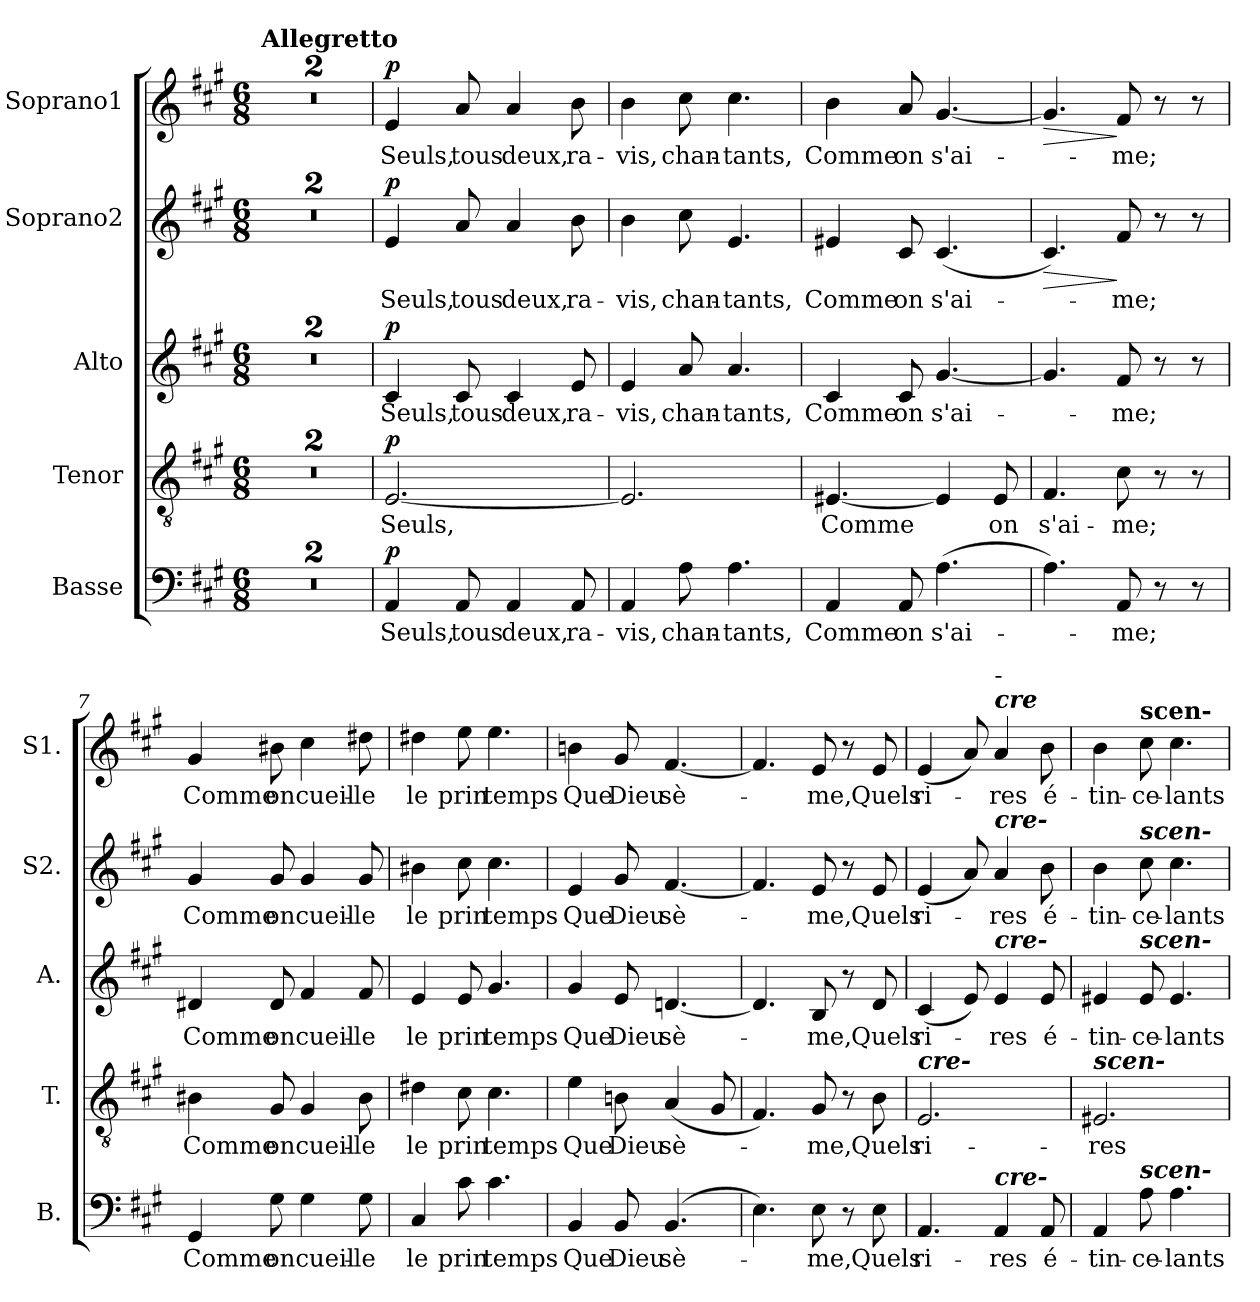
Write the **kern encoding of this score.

**kern	**text	**dynam	**kern	**text	**dynam	**kern	**text	**dynam	**kern	**text	**dynam	**kern	**text	**dynam
*part5	*part5	*part5	*part4	*part4	*part4	*part3	*part3	*part3	*part2	*part2	*part2	*part1	*part1	*part1
*staff5	*staff5	*staff5	*staff4	*staff4	*staff4	*staff3	*staff3	*staff3	*staff2	*staff2	*staff2	*staff1	*staff1	*staff1
*I"Basse	*	*	*I"Tenor	*	*	*I"Alto	*	*	*I"Soprano2	*	*	*I"Soprano1	*	*
*I'B.	*	*	*I'T.	*	*	*I'A.	*	*	*I'S2.	*	*	*I'S1.	*	*
*clefF4	*	*	*clefGv2	*	*	*clefG2	*	*	*clefG2	*	*	*clefG2	*	*
*k[f#c#g#]	*	*	*k[f#c#g#]	*	*	*k[f#c#g#]	*	*	*k[f#c#g#]	*	*	*k[f#c#g#]	*	*
*M6/8	*	*	*M6/8	*	*	*M6/8	*	*	*M6/8	*	*	*M6/8	*	*
*MM120	*	*	*MM120	*	*	*MM120	*	*	*MM120	*	*	*MM120	*	*
=1	=1	=1	=1	=1	=1	=1	=1	=1	=1	=1	=1	=1	=1	=1
!	!	!	!	!	!	!	!	!	!	!	!	!LO:TX:B:t=Allegretto	!	!
2.r	.	.	2.r	.	.	2.r	.	.	2.r	.	.	2.r	.	.
=2	=2	=2	=2	=2	=2	=2	=2	=2	=2	=2	=2	=2	=2	=2
2.r	.	.	2.r	.	.	2.r	.	.	2.r	.	.	2.r	.	.
=3	=3	=3	=3	=3	=3	=3	=3	=3	=3	=3	=3	=3	=3	=3
!	!LO:LY:b	!LO:DY:a	!	!LO:LY:b	!LO:DY:a	!	!LO:LY:b	!LO:DY:a	!	!LO:LY:b	!LO:DY:a	!	!LO:LY:b	!LO:DY:a
4AA/	Seuls,	p	[2.E/	Seuls,	p	4c#/	Seuls,	p	4e/	Seuls,	p	4e/	Seuls,	p
!	!LO:LY:b	!	!	!	!	!	!LO:LY:b	!	!	!LO:LY:b	!	!	!LO:LY:b	!
8AA/	tous	.	.	.	.	8c#/	tous	.	8a/	tous	.	8a/	tous	.
!	!LO:LY:b	!	!	!	!	!	!LO:LY:b	!	!	!LO:LY:b	!	!	!LO:LY:b	!
4AA/	deux,	.	.	.	.	4c#/	deux,	.	4a/	deux,	.	4a/	deux,	.
!	!LO:LY:b	!	!	!	!	!	!LO:LY:b	!	!	!LO:LY:b	!	!	!LO:LY:b	!
8AA/	ra-	.	.	.	.	8e/	ra-	.	8b\	ra-	.	8b\	ra-	.
=4	=4	=4	=4	=4	=4	=4	=4	=4	=4	=4	=4	=4	=4	=4
!	!LO:LY:b	!	!	!	!	!	!LO:LY:b	!	!	!LO:LY:b	!	!	!LO:LY:b	!
4AA/	-vis,	.	2.E/]	.	.	4e/	-vis,	.	4b\	-vis,	.	4b\	-vis,	.
!	!LO:LY:b	!	!	!	!	!	!LO:LY:b	!	!	!LO:LY:b	!	!	!LO:LY:b	!
8A\	chan-	.	.	.	.	8a/	chan-	.	8cc#\	chan-	.	8cc#\	chan-	.
!	!LO:LY:b	!	!	!	!	!	!LO:LY:b	!	!	!LO:LY:b	!	!	!LO:LY:b	!
4.A\	-tants,	.	.	.	.	4.a/	-tants,	.	4.e/	-tants,	.	4.cc#\	-tants,	.
=5	=5	=5	=5	=5	=5	=5	=5	=5	=5	=5	=5	=5	=5	=5
!	!LO:LY:b	!	!	!LO:LY:b	!	!	!LO:LY:b	!	!	!LO:LY:b	!	!	!LO:LY:b	!
4AA/	Comme	.	[4.E#X/	Comme	.	4c#/	Comme	.	4e#X/	Comme	.	4b\	Comme	.
!	!LO:LY:b	!	!	!	!	!	!LO:LY:b	!	!	!LO:LY:b	!	!	!LO:LY:b	!
8AA/	on	.	.	.	.	8c#/	on	.	8c#/	on	.	8a/	on	.
!	!LO:LY:b	!	!	!	!	!	!LO:LY:b	!	!	!LO:LY:b	!	!	!LO:LY:b	!
(4.A\	s'ai-	.	4E#/]	.	.	[4.g#/	s'ai-	.	(4.c#/	s'ai-	.	[4.g#/	s'ai-	.
!	!	!	!	!LO:LY:b	!	!	!	!	!	!	!	!	!	!
.	.	.	8E#/	on	.	.	.	.	.	.	.	.	.	.
=6	=6	=6	=6	=6	=6	=6	=6	=6	=6	=6	=6	=6	=6	=6
!	!	!	!	!LO:LY:b	!	!	!	!	!	!	!LO:HP:b	!	!	!LO:HP:b
4.A\)	.	.	4.F#/	s'ai-	.	4.g#/]	.	.	4.c#/)	.	>	4.g#/]	.	>
!	!LO:LY:b	!	!	!LO:LY:b	!	!	!LO:LY:b	!	!	!LO:LY:b	!	!	!LO:LY:b	!
8AA/	-me;	.	8c#\	-me;	.	8f#/	-me;	.	8f#/	-me;	]	8f#/	-me;	]
8r	.	.	8r	.	.	8r	.	.	8r	.	.	8r	.	.
8r	.	.	8r	.	.	8r	.	.	8r	.	.	8r	.	.
=7	=7	=7	=7	=7	=7	=7	=7	=7	=7	=7	=7	=7	=7	=7
!	!LO:LY:b	!	!	!LO:LY:b	!	!	!LO:LY:b	!	!	!LO:LY:b	!	!	!LO:LY:b	!
4GG#/	Comme	.	4B#X\	Comme	.	4d#X/	Comme	.	4g#/	Comme	.	4g#/	Comme	.
!	!LO:LY:b	!	!	!LO:LY:b	!	!	!LO:LY:b	!	!	!LO:LY:b	!	!	!LO:LY:b	!
8G#\	on	.	8G#/	on	.	8d#/	on	.	8g#/	on	.	8b#X\	on	.
!	!LO:LY:b	!	!	!LO:LY:b	!	!	!LO:LY:b	!	!	!LO:LY:b	!	!	!LO:LY:b	!
4G#\	cueil-	.	4G#/	cueil-	.	4f#/	cueil-	.	4g#/	cueil-	.	4cc#\	cueil-	.
!	!LO:LY:b	!	!	!LO:LY:b	!	!	!LO:LY:b	!	!	!LO:LY:b	!	!	!LO:LY:b	!
8G#\	-le	.	8B#\	-le	.	8f#/	-le	.	8g#/	-le	.	8dd#X\	-le	.
=8	=8	=8	=8	=8	=8	=8	=8	=8	=8	=8	=8	=8	=8	=8
!	!LO:LY:b	!	!	!LO:LY:b	!	!	!LO:LY:b	!	!	!LO:LY:b	!	!	!LO:LY:b	!
4C#/	le	.	4d#X\	le	.	4e/	le	.	4b#X\	le	.	4dd#X\	le	.
!	!LO:LY:b	!	!	!LO:LY:b	!	!	!LO:LY:b	!	!	!LO:LY:b	!	!	!LO:LY:b	!
8c#\	prin	.	8c#\	prin	.	8e/	prin	.	8cc#\	prin	.	8ee\	prin	.
!	!LO:LY:b	!	!	!LO:LY:b	!	!	!LO:LY:b	!	!	!LO:LY:b	!	!	!LO:LY:b	!
4.c#\	temps	.	4.c#\	temps	.	4.g#/	temps	.	4.cc#\	temps	.	4.ee\	temps	.
=9	=9	=9	=9	=9	=9	=9	=9	=9	=9	=9	=9	=9	=9	=9
!	!LO:LY:b	!	!	!LO:LY:b	!	!	!LO:LY:b	!	!	!LO:LY:b	!	!	!LO:LY:b	!
4BB/	Que	.	4e\	Que	.	4g#/	Que	.	4e/	Que	.	4bn\	Que	.
!	!LO:LY:b	!	!	!LO:LY:b	!	!	!LO:LY:b	!	!	!LO:LY:b	!	!	!LO:LY:b	!
8BB/	Dieu	.	8Bn\	Dieu	.	8e/	Dieu	.	8g#/	Dieu	.	8g#/	Dieu	.
!	!LO:LY:b	!	!	!LO:LY:b	!	!	!LO:LY:b	!	!	!LO:LY:b	!	!	!LO:LY:b	!
(4.BB/	sè-	.	(4A/	sè-	.	[4.dn/	sè-	.	[4.f#/	sè-	.	[4.f#/	sè-	.
.	.	.	8G#/	.	.	.	.	.	.	.	.	.	.	.
=10	=10	=10	=10	=10	=10	=10	=10	=10	=10	=10	=10	=10	=10	=10
4.E\)	.	.	4.F#/)	.	.	4.d/]	.	.	4.f#/]	.	.	4.f#/]	.	.
!	!LO:LY:b	!	!	!LO:LY:b	!	!	!LO:LY:b	!	!	!LO:LY:b	!	!	!LO:LY:b	!
8E\	-me,	.	8G#/	-me,	.	8B/	-me,	.	8e/	-me,	.	8e/	-me,	.
8r	.	.	8r	.	.	8r	.	.	8r	.	.	8r	.	.
!	!LO:LY:b	!	!	!LO:LY:b	!	!	!LO:LY:b	!	!	!LO:LY:b	!	!	!LO:LY:b	!
8E\	Quels	.	8B\	Quels	.	8d/	Quels	.	8e/	Quels	.	8e/	Quels	.
=11	=11	=11	=11	=11	=11	=11	=11	=11	=11	=11	=11	=11	=11	=11
!	!	!	!LO:TX:a:Bi:t=cre-	!	!	!	!	!	!	!	!	!	!	!
!	!LO:LY:b	!	!	!LO:LY:b	!	!	!LO:LY:b	!	!	!LO:LY:b	!	!	!LO:LY:b	!
4.AA/	ri-	.	2.E/	ri-	.	(<4c#/	ri-	.	(<4e/	ri-	.	(<4e/	ri-	.
.	.	.	.	.	.	8e/)	.	.	8a/)	.	.	8a/)	.	.
!	!	!	!	!	!	!	!	!	!	!	!	!LO:TX:a:Bi:t=cre	!	!
!	!	!	!	!	!	!	!	!	!	!	!	!LO:TX:a:t=-	!	!
!	!	!	!	!	!	!	!	!	!LO:TX:a:Bi:t=cre-	!	!	!	!	!
!	!	!	!	!	!	!LO:TX:a:Bi:t=cre-	!	!	!	!	!	!	!	!
!LO:TX:a:Bi:t=cre-	!	!	!	!	!	!	!	!	!	!	!	!	!	!
!	!LO:LY:b	!	!	!	!	!	!LO:LY:b	!	!	!LO:LY:b	!	!	!LO:LY:b	!
4AA/	-res	.	.	.	.	4e/	-res	.	4a/	-res	.	4a/	-res	.
!	!LO:LY:b	!	!	!	!	!	!LO:LY:b	!	!	!LO:LY:b	!	!	!LO:LY:b	!
8AA/	é-	.	.	.	.	8e/	é-	.	8b\	é-	.	8b\	é-	.
=12	=12	=12	=12	=12	=12	=12	=12	=12	=12	=12	=12	=12	=12	=12
!	!	!	!LO:TX:a:Bi:t=scen-	!	!	!	!	!	!	!	!	!	!	!
!	!LO:LY:b	!	!	!LO:LY:b	!	!	!LO:LY:b	!	!	!LO:LY:b	!	!	!LO:LY:b	!
4AA/	-tin-	.	2.E#X/	-res	.	4e#X/	-tin-	.	4b\	-tin-	.	4b\	-tin-	.
!	!	!	!	!	!	!	!	!	!	!	!	!LO:TX:a:B:t=scen-	!	!
!	!	!	!	!	!	!	!	!	!LO:TX:a:Bi:t=scen-	!	!	!	!	!
!	!	!	!	!	!	!LO:TX:a:Bi:t=scen-	!	!	!	!	!	!	!	!
!LO:TX:a:Bi:t=scen-	!	!	!	!	!	!	!	!	!	!	!	!	!	!
!	!LO:LY:b	!	!	!	!	!	!LO:LY:b	!	!	!LO:LY:b	!	!	!LO:LY:b	!
8A\	-ce-	.	.	.	.	8e#/	-ce-	.	8cc#\	-ce-	.	8cc#\	-ce-	.
!	!LO:LY:b	!	!	!	!	!	!LO:LY:b	!	!	!LO:LY:b	!	!	!LO:LY:b	!
4.A\	-lants	.	.	.	.	4.e#/	-lants	.	4.cc#\	-lants	.	4.cc#\	-lants	.
=	=	=	=	=	=	=	=	=	=	=	=	=	=	=
*-	*-	*-	*-	*-	*-	*-	*-	*-	*-	*-	*-	*-	*-	*-
